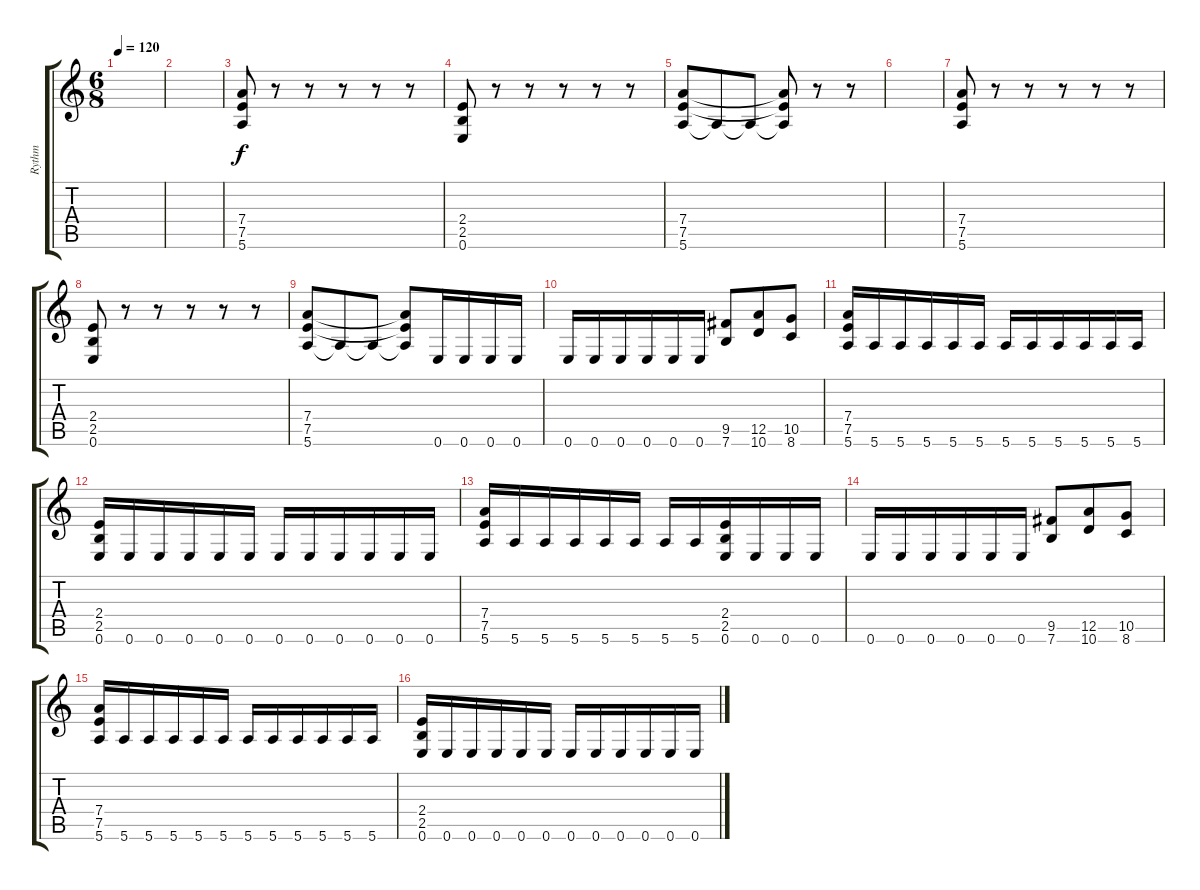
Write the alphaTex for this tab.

\track ("Rythm" "Rythm") {instrument distortionguitar}
\staff {score tabs}
\tuning (E4 B3 G3 D3 A2 E2) {hide}
\ts (6 8)
\tempo 120
\clef g2
\ks c
|
|
(7.4 7.5 5.6).8 r.8 r.8 r.8 r.8 r.8 |
(2.4 2.5 0.6).8 r.8 r.8 r.8 r.8 r.8 |
(7.4 7.5 5.6).8 5.6{t}.8 5.6{t}.8 (7.4{t} 7.5{t} 5.6{t}).8 r.8 r.8 |
|
(7.4 7.5 5.6).8 r.8 r.8 r.8 r.8 r.8 |
(2.4 2.5 0.6).8 r.8 r.8 r.8 r.8 r.8 |
(7.4 7.5 5.6).8 5.6{t}.8 5.6{t}.8 (7.4{t} 7.5{t} 5.6{t}).8 0.6.16 0.6.16 0.6.16 0.6.16 |
0.6.16 0.6.16 0.6.16 0.6.16 0.6.16 0.6.16 (9.5 7.6).8 (12.5 10.6).8 (10.5 8.6).8 |
(7.4 7.5 5.6).16 5.6.16 5.6.16 5.6.16 5.6.16 5.6.16 5.6.16 5.6.16 5.6.16 5.6.16 5.6.16 5.6.16 |
(2.4 2.5 0.6).16 0.6.16 0.6.16 0.6.16 0.6.16 0.6.16 0.6.16 0.6.16 0.6.16 0.6.16 0.6.16 0.6.16 |
(7.4 7.5 5.6).16 5.6.16 5.6.16 5.6.16 5.6.16 5.6.16 5.6.16 5.6.16 (2.4 2.5 0.6).16 0.6.16 0.6.16 0.6.16 |
0.6.16 0.6.16 0.6.16 0.6.16 0.6.16 0.6.16 (9.5 7.6).8 (12.5 10.6).8 (10.5 8.6).8 |
(7.4 7.5 5.6).16 5.6.16 5.6.16 5.6.16 5.6.16 5.6.16 5.6.16 5.6.16 5.6.16 5.6.16 5.6.16 5.6.16 |
(2.4 2.5 0.6).16 0.6.16 0.6.16 0.6.16 0.6.16 0.6.16 0.6.16 0.6.16 0.6.16 0.6.16 0.6.16 0.6.16
